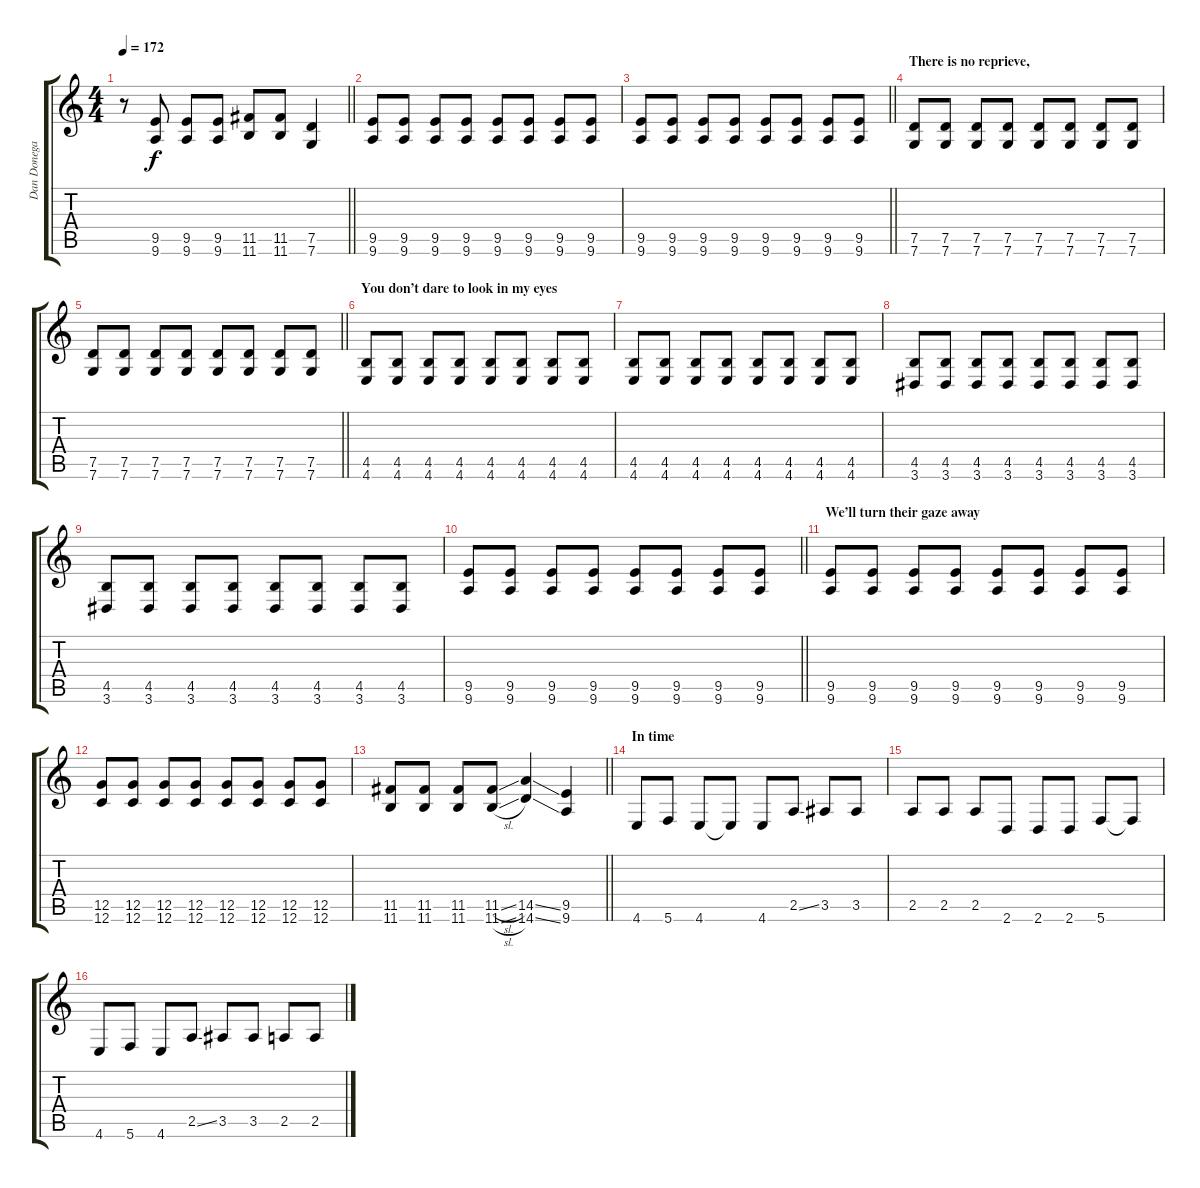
\track ("Dan Donegan - Guitar" "Dan Donega") {instrument distortionguitar}
\staff {score tabs}
\tuning (D4 A3 F3 C3 G2 C2) {hide}
\ts (4 4)
\tempo 172
\clef g2
\barLineRight lightlight
\ks c
r.8{dy f} (9.5 9.6).8 (9.5 9.6).8 (9.5 9.6).8 (11.5 11.6).8 (11.5 11.6).8 (7.5 7.6).4 |
(9.5 9.6).8 (9.5 9.6).8 (9.5 9.6).8 (9.5 9.6).8 (9.5 9.6).8 (9.5 9.6).8 (9.5 9.6).8 (9.5 9.6).8 |
\barLineRight lightlight
(9.5 9.6).8 (9.5 9.6).8 (9.5 9.6).8 (9.5 9.6).8 (9.5 9.6).8 (9.5 9.6).8 (9.5 9.6).8 (9.5 9.6).8 |
\section ("" "There is no reprieve,")
(7.5 7.6).8 (7.5 7.6).8 (7.5 7.6).8 (7.5 7.6).8 (7.5 7.6).8 (7.5 7.6).8 (7.5 7.6).8 (7.5 7.6).8 |
\barLineRight lightlight
(7.5 7.6).8 (7.5 7.6).8 (7.5 7.6).8 (7.5 7.6).8 (7.5 7.6).8 (7.5 7.6).8 (7.5 7.6).8 (7.5 7.6).8 |
\section ("" "You don’t dare to look in my eyes")
(4.5 4.6).8 (4.5 4.6).8 (4.5 4.6).8 (4.5 4.6).8 (4.5 4.6).8 (4.5 4.6).8 (4.5 4.6).8 (4.5 4.6).8 |
(4.5 4.6).8 (4.5 4.6).8 (4.5 4.6).8 (4.5 4.6).8 (4.5 4.6).8 (4.5 4.6).8 (4.5 4.6).8 (4.5 4.6).8 |
(4.5 3.6).8 (4.5 3.6).8 (4.5 3.6).8 (4.5 3.6).8 (4.5 3.6).8 (4.5 3.6).8 (4.5 3.6).8 (4.5 3.6).8 |
(4.5 3.6).8 (4.5 3.6).8 (4.5 3.6).8 (4.5 3.6).8 (4.5 3.6).8 (4.5 3.6).8 (4.5 3.6).8 (4.5 3.6).8 |
\barLineRight lightlight
(9.5 9.6).8 (9.5 9.6).8 (9.5 9.6).8 (9.5 9.6).8 (9.5 9.6).8 (9.5 9.6).8 (9.5 9.6).8 (9.5 9.6).8 |
\section ("" "We’ll turn their gaze away")
(9.5 9.6).8 (9.5 9.6).8 (9.5 9.6).8 (9.5 9.6).8 (9.5 9.6).8 (9.5 9.6).8 (9.5 9.6).8 (9.5 9.6).8 |
(12.5 12.6).8 (12.5 12.6).8 (12.5 12.6).8 (12.5 12.6).8 (12.5 12.6).8 (12.5 12.6).8 (12.5 12.6).8 (12.5 12.6).8 |
\barLineRight lightlight
(11.5 11.6).8 (11.5 11.6).8 (11.5 11.6).8 (11.5{sl} 11.6{sl}).8 (14.5{ss} 14.6{ss}).4 (9.5 9.6).4 |
\section ("" "In time")
4.6.8{balance 16} 5.6.8 4.6.8 4.6{t}.8 4.6.8 2.5{ss}.8 3.5.8 3.5.8 |
2.5.8 2.5.8 2.5.8 2.6.8 2.6.8 2.6.8 5.6.8 5.6{t}.8 |
4.6.8{balance 8} 5.6.8 4.6.8 2.5{ss}.8 3.5.8 3.5.8 2.5.8 2.5.8
